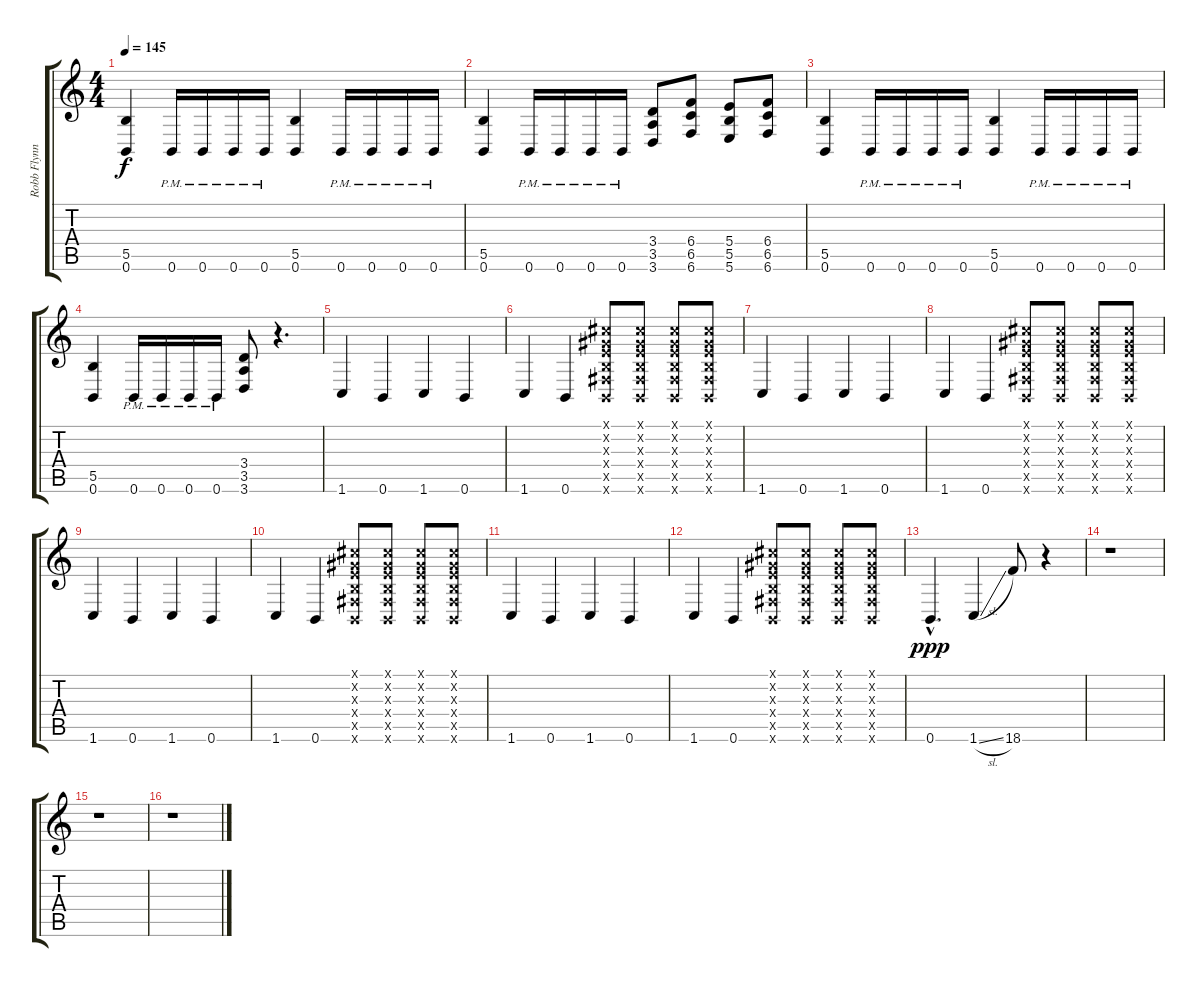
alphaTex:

\track ("Robb Flynn" "Robb Flynn") {instrument distortionguitar}
\staff {score tabs}
\tuning (Db4 Ab3 E3 B2 Gb2 B1) {hide}
\ts (4 4)
\tempo 145
\clef g2
\ks c
(5.5 0.6).4{dy f} 0.6{pm}.16 0.6{pm}.16 0.6{pm}.16 0.6{pm}.16 (5.5 0.6).4 0.6{pm}.16 0.6{pm}.16 0.6{pm}.16 0.6{pm}.16 |
(5.5 0.6).4 0.6{pm}.16 0.6{pm}.16 0.6{pm}.16 0.6{pm}.16 (3.4 3.5 3.6).8 (6.4 6.5 6.6).8 (5.4 5.5 5.6).8 (6.4 6.5 6.6).8 |
(5.5 0.6).4 0.6{pm}.16 0.6{pm}.16 0.6{pm}.16 0.6{pm}.16 (5.5 0.6).4 0.6{pm}.16 0.6{pm}.16 0.6{pm}.16 0.6{pm}.16 |
(5.5 0.6).4 0.6{pm}.16 0.6{pm}.16 0.6{pm}.16 0.6{pm}.16 (3.4 3.5 3.6).8 r.4{d} |
1.6.4 0.6.4 1.6.4 0.6.4 |
1.6.4 0.6.4 (0.1{x} 0.2{x} 0.3{x} 0.4{x} 0.5{x} 0.6{x}).8 (0.1{x} 0.2{x} 0.3{x} 0.4{x} 0.5{x} 0.6{x}).8 (0.1{x} 0.2{x} 0.3{x} 0.4{x} 0.5{x} 0.6{x}).8 (0.1{x} 0.2{x} 0.3{x} 0.4{x} 0.5{x} 0.6{x}).8 |
1.6.4 0.6.4 1.6.4 0.6.4 |
1.6.4 0.6.4 (0.1{x} 0.2{x} 0.3{x} 0.4{x} 0.5{x} 0.6{x}).8 (0.1{x} 0.2{x} 0.3{x} 0.4{x} 0.5{x} 0.6{x}).8 (0.1{x} 0.2{x} 0.3{x} 0.4{x} 0.5{x} 0.6{x}).8 (0.1{x} 0.2{x} 0.3{x} 0.4{x} 0.5{x} 0.6{x}).8 |
1.6.4 0.6.4 1.6.4 0.6.4 |
1.6.4 0.6.4 (0.1{x} 0.2{x} 0.3{x} 0.4{x} 0.5{x} 0.6{x}).8 (0.1{x} 0.2{x} 0.3{x} 0.4{x} 0.5{x} 0.6{x}).8 (0.1{x} 0.2{x} 0.3{x} 0.4{x} 0.5{x} 0.6{x}).8 (0.1{x} 0.2{x} 0.3{x} 0.4{x} 0.5{x} 0.6{x}).8 |
1.6.4 0.6.4 1.6.4 0.6.4 |
1.6.4 0.6.4 (0.1{x} 0.2{x} 0.3{x} 0.4{x} 0.5{x} 0.6{x}).8 (0.1{x} 0.2{x} 0.3{x} 0.4{x} 0.5{x} 0.6{x}).8 (0.1{x} 0.2{x} 0.3{x} 0.4{x} 0.5{x} 0.6{x}).8 (0.1{x} 0.2{x} 0.3{x} 0.4{x} 0.5{x} 0.6{x}).8 |
0.6{hac}.4{d dy ppp} 1.6{sl}.4 18.6.8 r.4 |
r.1 |
r.1 |
r.1
